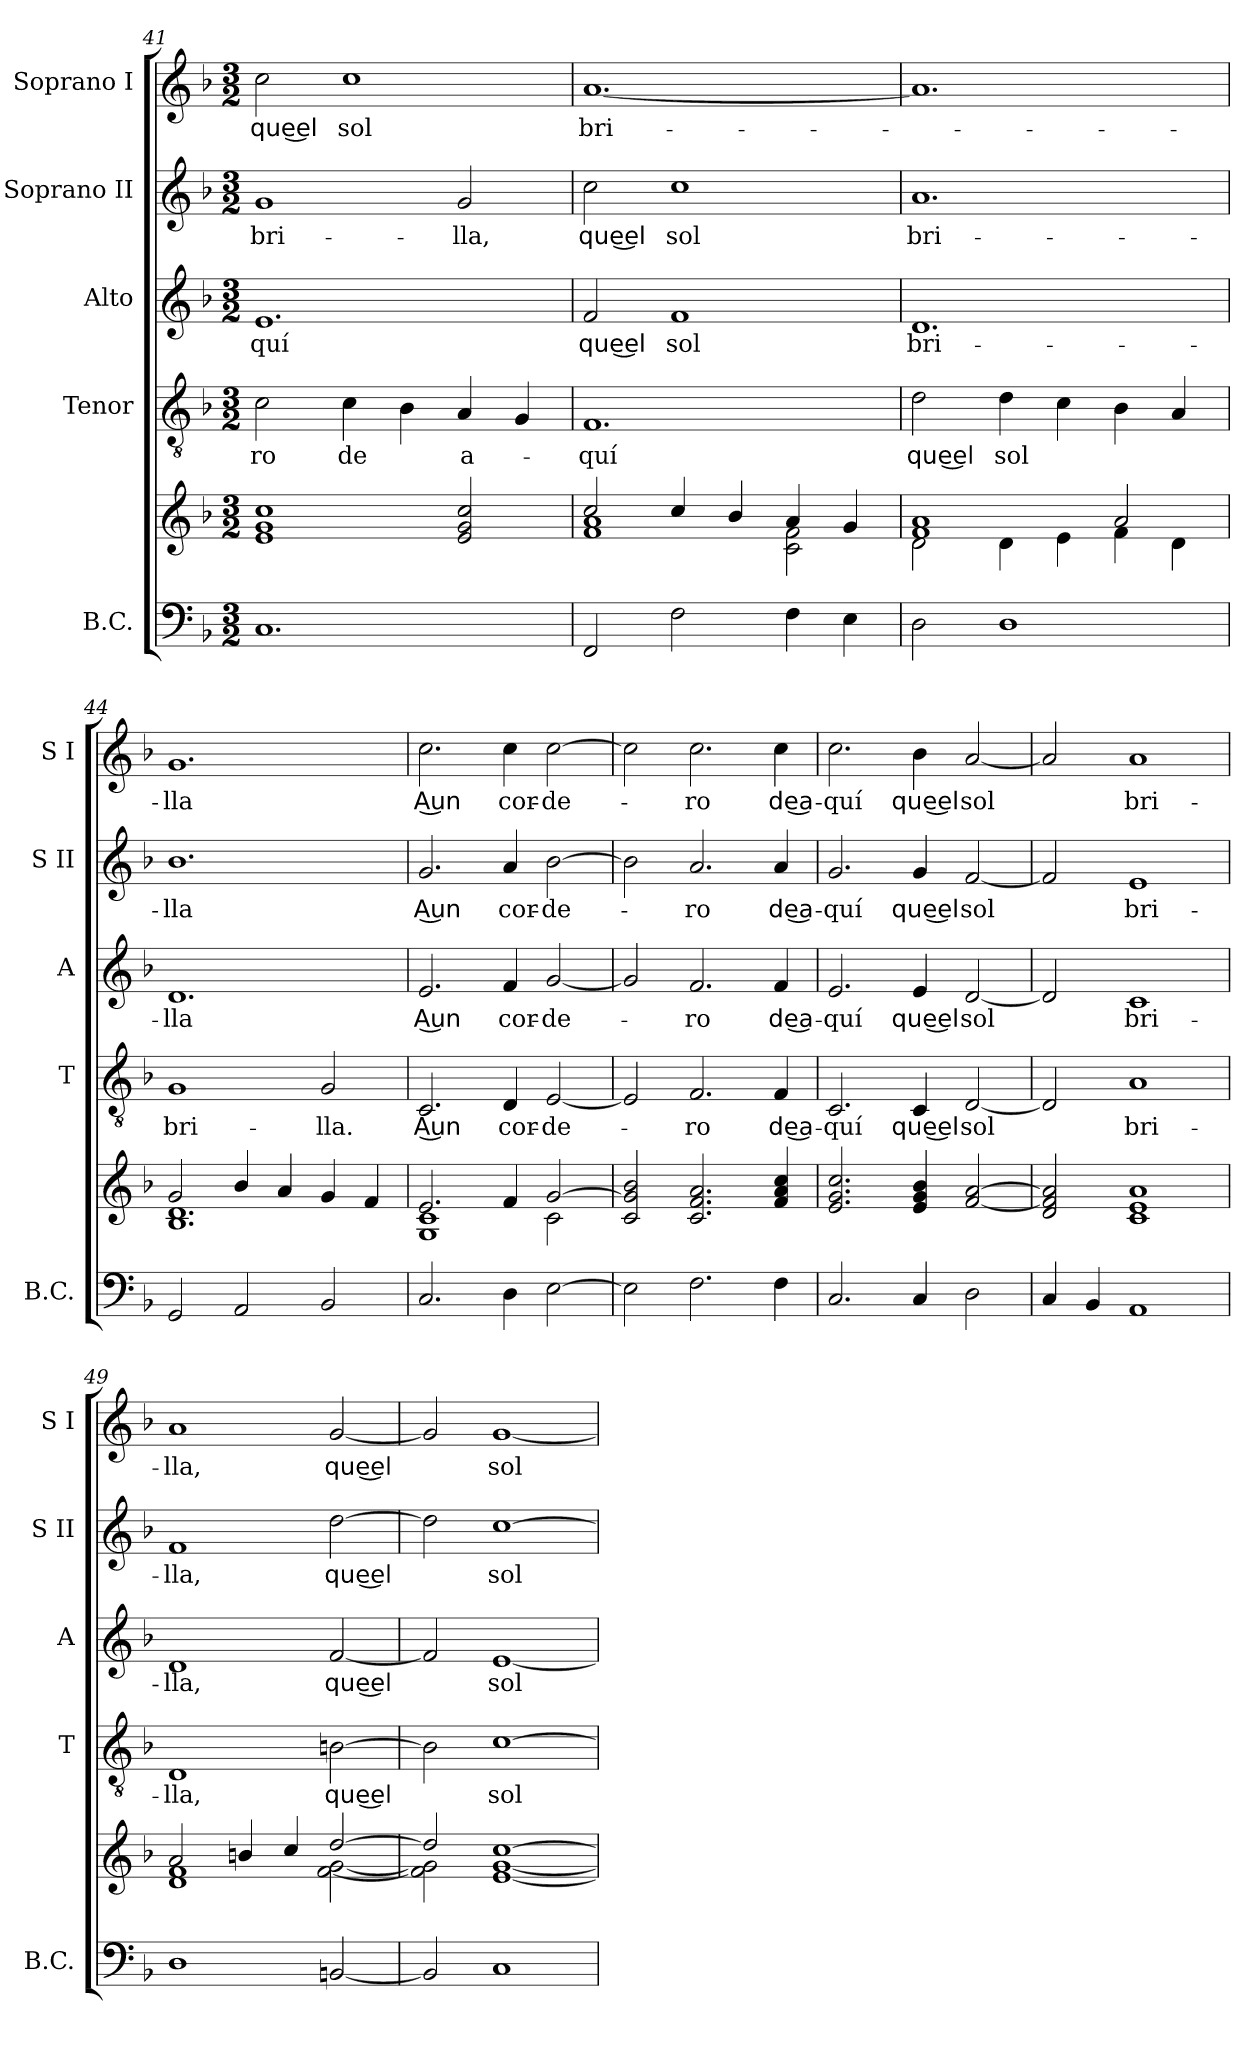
**kern	**kern	**kern	**text	**kern	**text	**kern	**text	**kern	**text
*part5	*part5	*part4	*part4	*part3	*part3	*part2	*part2	*part1	*part1
*staff6	*staff5	*staff4	*staff4	*staff3	*staff3	*staff2	*staff2	*staff1	*staff1
*I"B.C.	*	*I"Tenor	*	*I"Alto	*	*I"Soprano II	*	*I"Soprano I	*
*I'B.C.	*	*I'T	*	*I'A	*	*I'S II	*	*I'S I	*
*clefF4	*clefG2	*clefGv2	*	*clefG2	*	*clefG2	*	*clefG2	*
*k[b-]	*k[b-]	*k[b-]	*	*k[b-]	*	*k[b-]	*	*k[b-]	*
*F:	*F:	*F:	*	*F:	*	*F:	*	*F:	*
*M3/2	*M3/2	*M3/2	*	*M3/2	*	*M3/2	*	*M3/2	*
=41	=41	=41	=41	=41	=41	=41	=41	=41	=41
!	!	!	!LO:LY:b	!	!LO:LY:b	!	!LO:LY:b	!	!LO:LY:b
1.C	1e 1g 1cc	2c\	-ro	1.e	-quí	1g	bri-	2cc\	que͜el
!	!	!	!LO:LY:b	!	!	!	!	!	!LO:LY:b
.	.	4c\	de	.	.	.	.	1cc	sol
.	.	4B-\	.	.	.	.	.	.	.
!	!	!	!LO:LY:b	!	!	!	!LO:LY:b	!	!
.	2e/ 2g/ 2cc/	4A/	a-	.	.	2g/	-lla,	.	.
.	.	4G/	.	.	.	.	.	.	.
=42	=42	=42	=42	=42	=42	=42	=42	=42	=42
*	*^	*	*	*	*	*	*	*	*
!	!	!	!	!LO:LY:b	!	!LO:LY:b	!	!LO:LY:b	!	!LO:LY:b
2FF/	2cc/	1f 1a	1.F	-quí	2f/	que͜el	2cc\	que͜el	[1.a	bri-
!	!	!	!	!	!	!LO:LY:b	!	!LO:LY:b	!	!
2F\	4cc/	.	.	.	1f	sol	1cc	sol	.	.
.	4b-/	.	.	.	.	.	.	.	.	.
4F\	4a/	2c\ 2f\	.	.	.	.	.	.	.	.
4E\	4g/	.	.	.	.	.	.	.	.	.
!!LO:LB:g=z
=43	=43	=43	=43	=43	=43	=43	=43	=43	=43	=43
!	!	!	!	!LO:LY:b	!	!LO:LY:b	!	!LO:LY:b	!	!
2D\	1f 1a	2d\	2d\	que͜el	1.d	bri-	1.a	bri-	1.a]	.
!	!	!	!	!LO:LY:b	!	!	!	!	!	!
1D	.	4d\	4d\	sol	.	.	.	.	.	.
.	.	4e\	4c\	.	.	.	.	.	.	.
.	2a/	4f\	4B-\	.	.	.	.	.	.	.
.	.	4d\	4A/	.	.	.	.	.	.	.
=44	=44	=44	=44	=44	=44	=44	=44	=44	=44	=44
!	!	!	!	!LO:LY:b	!	!LO:LY:b	!	!LO:LY:b	!	!LO:LY:b
2GG/	2g/	1.B- 1.d	1G	bri-	1.d	-lla	1.b-	-lla	1.g	-lla
2AA/	4b-/	.	.	.	.	.	.	.	.	.
.	4a/	.	.	.	.	.	.	.	.	.
!	!	!	!	!LO:LY:b	!	!	!	!	!	!
2BB-/	4g/	.	2G/	-lla.	.	.	.	.	.	.
.	4f/	.	.	.	.	.	.	.	.	.
=45	=45	=45	=45	=45	=45	=45	=45	=45	=45	=45
!	!	!	!	!LO:LY:b	!	!LO:LY:b	!	!LO:LY:b	!	!LO:LY:b
2.C/	2.e/	1G 1c	2.C/	A͜un	2.e/	A͜un	2.g/	A͜un	2.cc\	A͜un
!	!	!	!	!LO:LY:b	!	!LO:LY:b	!	!LO:LY:b	!	!LO:LY:b
4D\	4f/	.	4D/	cor-	4f/	cor-	4a/	cor-	4cc\	cor-
!	!	!	!	!LO:LY:b	!	!LO:LY:b	!	!LO:LY:b	!	!LO:LY:b
[2E\	[>2g/	2c\	[2E/	-de-	[2g/	-de-	[2b-\	-de-	[2cc\	-de-
*	*v	*v	*	*	*	*	*	*	*	*
=46	=46	=46	=46	=46	=46	=46	=46	=46	=46
2E\]	2c/ 2g/] 2b-/	2E/]	.	2g/]	.	2b-\]	.	2cc\]	.
!	!	!	!LO:LY:b	!	!LO:LY:b	!	!LO:LY:b	!	!LO:LY:b
2.F\	2.c/ 2.f/ 2.a/	2.F/	-ro	2.f/	-ro	2.a/	-ro	2.cc\	-ro
!	!	!	!LO:LY:b	!	!LO:LY:b	!	!LO:LY:b	!	!LO:LY:b
4F\	4f/ 4a/ 4cc/	4F/	de͜a-	4f/	de͜a-	4a/	de͜a-	4cc\	de͜a-
=47	=47	=47	=47	=47	=47	=47	=47	=47	=47
!	!	!	!LO:LY:b	!	!LO:LY:b	!	!LO:LY:b	!	!LO:LY:b
2.C/	2.e/ 2.g/ 2.cc/	2.C/	-quí	2.e/	-quí	2.g/	-quí	2.cc\	-quí
!	!	!	!LO:LY:b	!	!LO:LY:b	!	!LO:LY:b	!	!LO:LY:b
4C/	4e/ 4g/ 4b-/	4C/	que͜el	4e/	que͜el	4g/	que͜el	4b-\	que͜el
!	!	!	!LO:LY:b	!	!LO:LY:b	!	!LO:LY:b	!	!LO:LY:b
2D\	[2f/ [2a/	[2D/	sol	[2d/	sol	[2f/	sol	[2a/	sol
=48	=48	=48	=48	=48	=48	=48	=48	=48	=48
4C/	2d/ 2f/] 2a/]	2D/]	.	2d/]	.	2f/]	.	2a/]	.
4BB-/	.	.	.	.	.	.	.	.	.
!	!	!	!LO:LY:b	!	!LO:LY:b	!	!LO:LY:b	!	!LO:LY:b
1AA	1c 1e 1a	1A	bri-	1c	bri-	1e	bri-	1a	bri-
!!LO:PB:g=z
=49	=49	=49	=49	=49	=49	=49	=49	=49	=49
*	*^	*	*	*	*	*	*	*	*
!	!	!	!	!LO:LY:b	!	!LO:LY:b	!	!LO:LY:b	!	!LO:LY:b
1D	2a/	1d 1f	1D	-lla,	1d	-lla,	1f	-lla,	1a	-lla,
.	4bn/	.	.	.	.	.	.	.	.	.
.	4cc/	.	.	.	.	.	.	.	.	.
!	!	!	!	!LO:LY:b	!	!LO:LY:b	!	!LO:LY:b	!	!LO:LY:b
[2BBn/	[>2dd/	[<2f\ [<2g\	[2Bn\	que͜el	[2f/	que͜el	[2dd\	que͜el	[2g/	que͜el
=50	=50	=50	=50	=50	=50	=50	=50	=50	=50	=50
2BB/]	2dd/]	2f\] 2g\]	2B\]	.	2f/]	.	2dd\]	.	2g/]	.
!	!	!	!	!LO:LY:b	!	!LO:LY:b	!	!LO:LY:b	!	!LO:LY:b
1C	[>1cc	[<1e [<1g	[1c	sol	[1e	sol	[1cc	sol	[1g	sol
*	*v	*v	*	*	*	*	*	*	*	*
=	=	=	=	=	=	=	=	=	=
*-	*-	*-	*-	*-	*-	*-	*-	*-	*-
